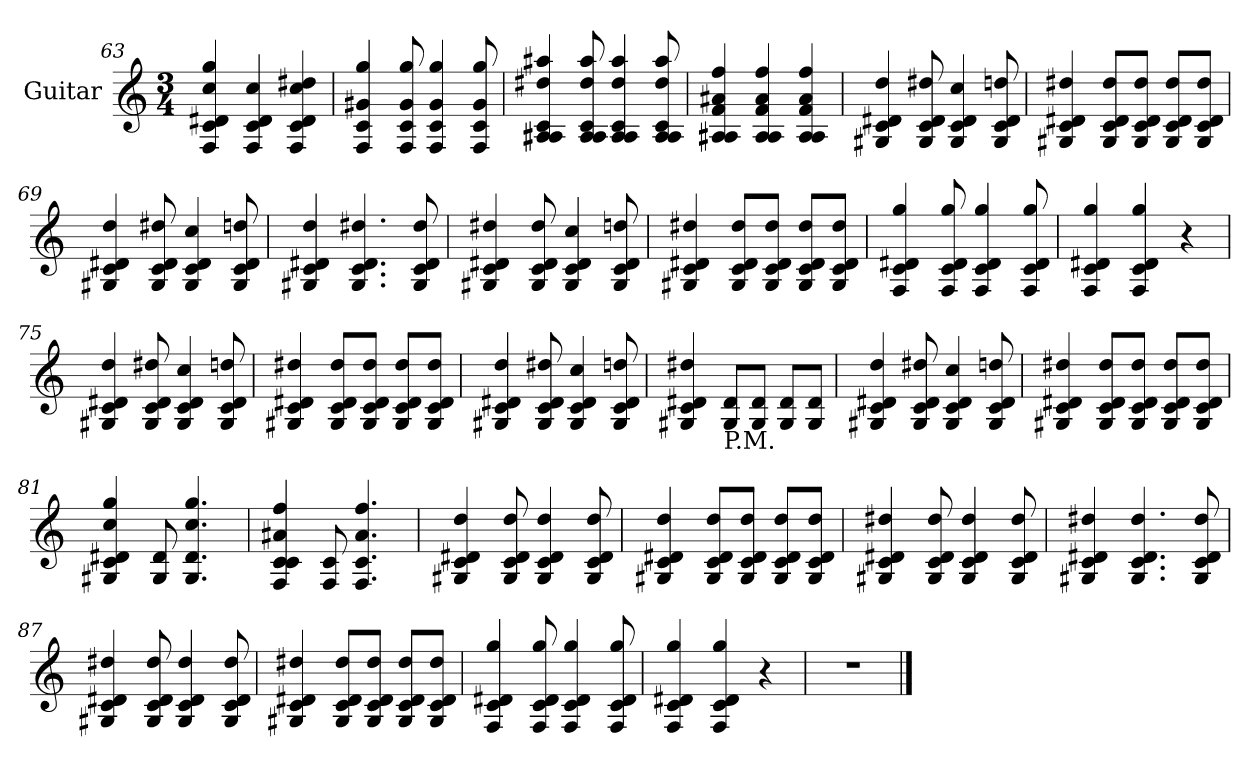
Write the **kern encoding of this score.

**kern
*part1
*staff1
*I"Guitar
*clefG2
*ITrd7c12
*k[]
*C:
*M3/4
=63
4FF/ 4C/ 4D#X/ 4c/ 4g/
4FF/ 4C/ 4D#/ 4c/
4FF/ 4C/ 4D#/ 4c/ 4d#X/
=64
4FF/ 4C/ 4G#X/ 4g/
8FF/ 8C/ 8G#/ 8g/
4FF/ 4C/ 4G#/ 4g/
8FF/ 8C/ 8G#/ 8g/
!!LO:LB:g=z
=65
4AA#X/ 4AA#/ 4C/ 4d#X/ 4a#X/
8AA#/ 8AA#/ 8C/ 8d#/ 8a#/
4AA#/ 4AA#/ 4C/ 4d#/ 4a#/
8AA#/ 8AA#/ 8C/ 8d#/ 8a#/
=66
4AA#X/ 4AA#/ 4F/ 4A#X/ 4f/
4AA#/ 4AA#/ 4F/ 4A#/ 4f/
4AA#/ 4AA#/ 4F/ 4A#/ 4f/
=67
4GG#X/ 4C/ 4D#X/ 4d/
8GG#/ 8C/ 8D#/ 8d#X/
4GG#/ 4C/ 4D#/ 4c/
8GG#/ 8C/ 8D#/ 8dn/
=68
4GG#X/ 4C/ 4D#X/ 4d#X/
8GG#/ 8C/ 8D#/ 8d#/L
8GG#/ 8C/ 8D#/ 8d#/J
8GG#/ 8C/ 8D#/ 8d#/L
8GG#/ 8C/ 8D#/ 8d#/J
=69
4GG#X/ 4C/ 4D#X/ 4d/
8GG#/ 8C/ 8D#/ 8d#X/
4GG#/ 4C/ 4D#/ 4c/
8GG#/ 8C/ 8D#/ 8dn/
!!LO:LB:g=z
=70
4GG#X/ 4C/ 4D#X/ 4d/
4.GG#/ 4.C/ 4.D#/ 4.d#X/
8GG#/ 8C/ 8D#/ 8d#/
=71
4GG#X/ 4C/ 4D#X/ 4d#X/
8GG#/ 8C/ 8D#/ 8d#/
4GG#/ 4C/ 4D#/ 4c/
8GG#/ 8C/ 8D#/ 8dn/
=72
4GG#X/ 4C/ 4D#X/ 4d#X/
8GG#/ 8C/ 8D#/ 8d#/L
8GG#/ 8C/ 8D#/ 8d#/J
8GG#/ 8C/ 8D#/ 8d#/L
8GG#/ 8C/ 8D#/ 8d#/J
=73
4FF/ 4C/ 4D#X/ 4g/
8FF/ 8C/ 8D#/ 8g/
4FF/ 4C/ 4D#/ 4g/
8FF/ 8C/ 8D#/ 8g/
=74
4FF/ 4C/ 4D#X/ 4g/
4FF/ 4C/ 4D#/ 4g/
4r
=75
4GG#X/ 4C/ 4D#X/ 4d/
8GG#/ 8C/ 8D#/ 8d#X/
4GG#/ 4C/ 4D#/ 4c/
8GG#/ 8C/ 8D#/ 8dn/
!!LO:LB:g=z
=76
4GG#X/ 4C/ 4D#X/ 4d#X/
8GG#/ 8C/ 8D#/ 8d#/L
8GG#/ 8C/ 8D#/ 8d#/J
8GG#/ 8C/ 8D#/ 8d#/L
8GG#/ 8C/ 8D#/ 8d#/J
=77
4GG#X/ 4C/ 4D#X/ 4d/
8GG#/ 8C/ 8D#/ 8d#X/
4GG#/ 4C/ 4D#/ 4c/
8GG#/ 8C/ 8D#/ 8dn/
=78
4GG#X/ 4C/ 4D#X/ 4d#X/
!LO:TX:b:t=P.M.
8GG#/ 8D#/L
8GG#/ 8D#/J
8GG#/ 8D#/L
8GG#/ 8D#/J
=79
4GG#X/ 4C/ 4D#X/ 4d/
8GG#/ 8C/ 8D#/ 8d#X/
4GG#/ 4C/ 4D#/ 4c/
8GG#/ 8C/ 8D#/ 8dn/
=80
4GG#X/ 4C/ 4D#X/ 4d#X/
8GG#/ 8C/ 8D#/ 8d#/L
8GG#/ 8C/ 8D#/ 8d#/J
8GG#/ 8C/ 8D#/ 8d#/L
8GG#/ 8C/ 8D#/ 8d#/J
!!LO:LB:g=z
=81
4GG#X/ 4C/ 4D#X/ 4c/ 4g/
8GG#/ 8D#/
4.GG#/ 4.D#/ 4.c/ 4.g/
=82
4FF/ 4C/ 4C/ 4A#X/ 4f/
8FF/ 8C/
4.FF/ 4.C/ 4.A#/ 4.f/
=83
4GG#X/ 4C/ 4D#X/ 4d/
8GG#/ 8C/ 8D#/ 8d/
4GG#/ 4C/ 4D#/ 4d/
8GG#/ 8C/ 8D#/ 8d/
=84
4GG#X/ 4C/ 4D#X/ 4d/
8GG#/ 8C/ 8D#/ 8d/L
8GG#/ 8C/ 8D#/ 8d/J
8GG#/ 8C/ 8D#/ 8d/L
8GG#/ 8C/ 8D#/ 8d/J
=85
4GG#X/ 4C/ 4D#X/ 4d#X/
8GG#/ 8C/ 8D#/ 8d#/
4GG#/ 4C/ 4D#/ 4d#/
8GG#/ 8C/ 8D#/ 8d#/
=86
4GG#X/ 4C/ 4D#X/ 4d#X/
4.GG#/ 4.C/ 4.D#/ 4.d#/
8GG#/ 8C/ 8D#/ 8d#/
!!LO:LB:g=z
=87
4GG#X/ 4C/ 4D#X/ 4d#X/
8GG#/ 8C/ 8D#/ 8d#/
4GG#/ 4C/ 4D#/ 4d#/
8GG#/ 8C/ 8D#/ 8d#/
=88
4GG#X/ 4C/ 4D#X/ 4d#X/
8GG#/ 8C/ 8D#/ 8d#/L
8GG#/ 8C/ 8D#/ 8d#/J
8GG#/ 8C/ 8D#/ 8d#/L
8GG#/ 8C/ 8D#/ 8d#/J
=89
4FF/ 4C/ 4D#X/ 4g/
8FF/ 8C/ 8D#/ 8g/
4FF/ 4C/ 4D#/ 4g/
8FF/ 8C/ 8D#/ 8g/
=90
4FF/ 4C/ 4D#X/ 4g/
4FF/ 4C/ 4D#/ 4g/
4r
=91
2.r
==
*-
